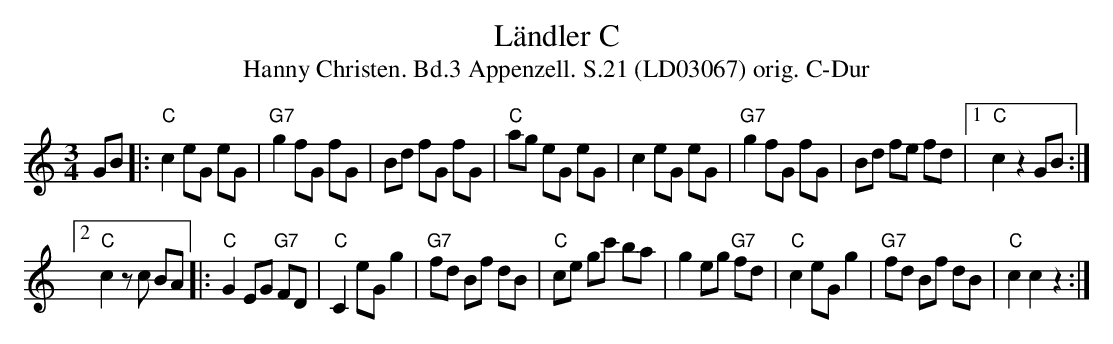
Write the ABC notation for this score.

X:1
T:Ländler C
T:Hanny Christen. Bd.3 Appenzell. S.21 (LD03067) orig. C-Dur
M:3/4
L:1/8
K:C
GB |: "C"c2 eG eG | "G7"g2 fG fG | Bd fG fG | "C"ag eG eG | \
         c2 eG eG | "G7"g2 fG fG | Bd fe fd |1 "C"c2 z2 GB :|2
"C"c2 z c BA |: "C"G2 EG "G7"FD | "C"C2 eG g2 | "G7"fd Bf dB | "C"ce gc' ba | \
                   g2 eg "G7"fd | "C"c2 eG g2 | "G7"fd Bf dB | "C"c2 c2 z2 :|
